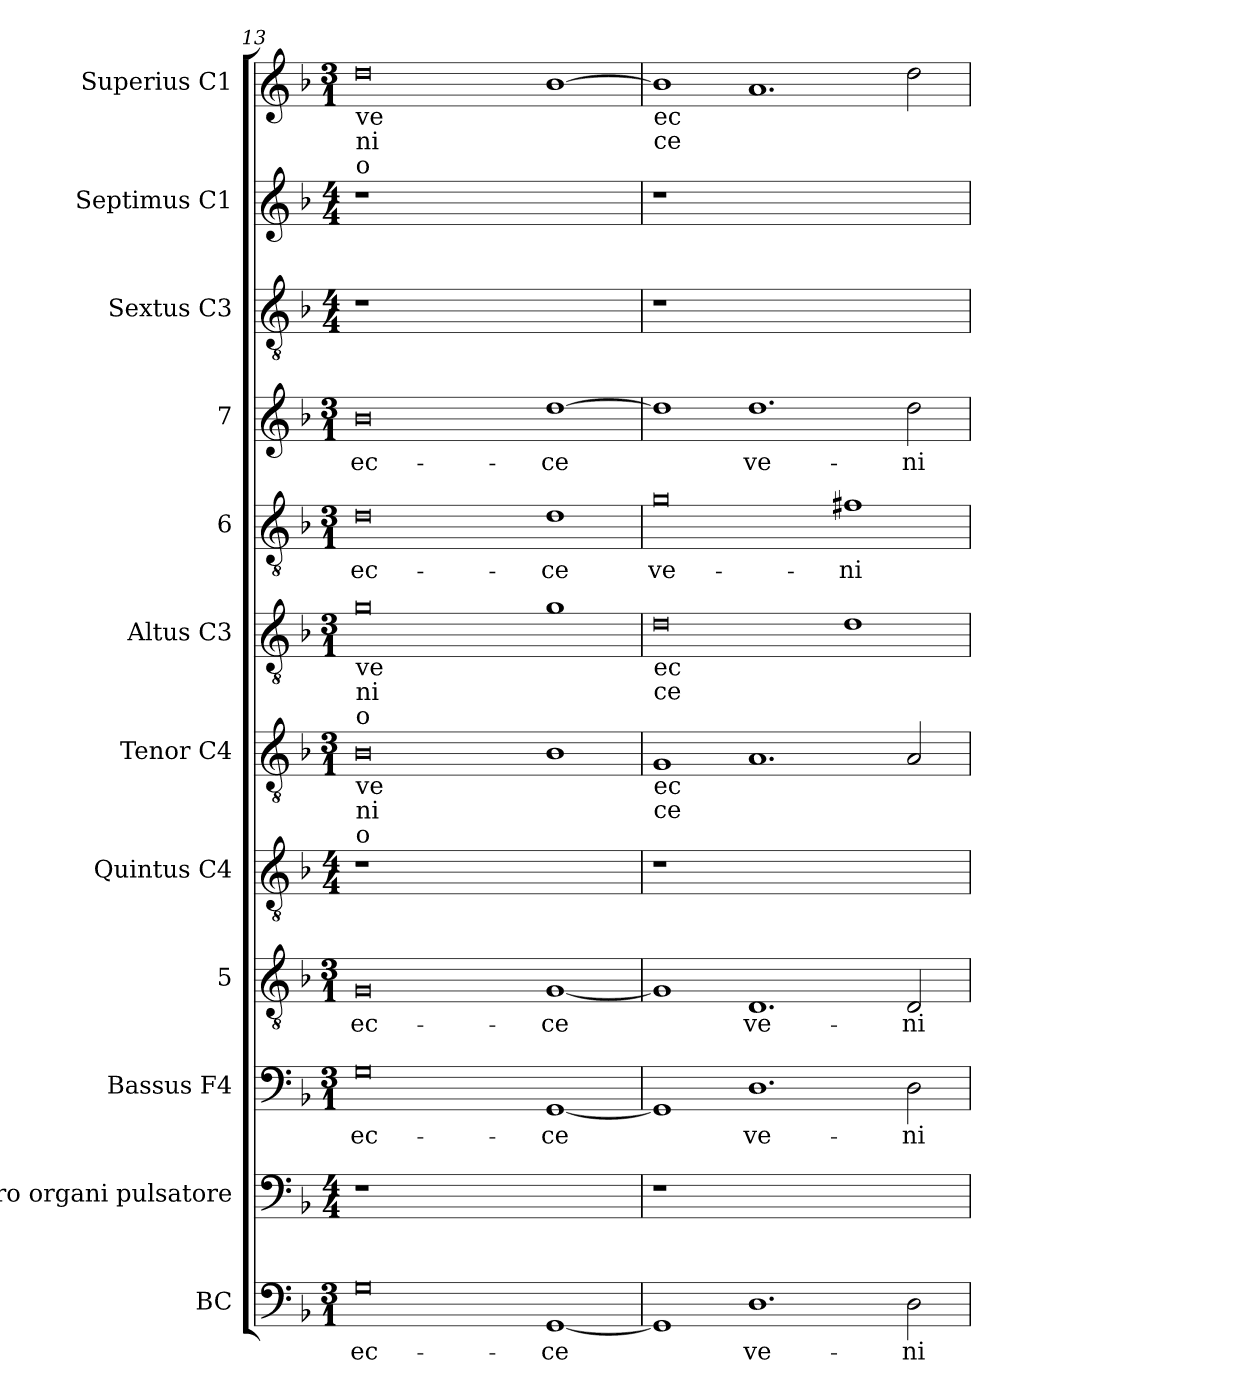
**kern	**text	**kern	**kern	**text	**kern	**text	**kern	**kern	**kern	**kern	**text	**kern	**text	**kern	**kern	**kern
*part12	*part12	*part11	*part10	*part10	*part9	*part9	*part8	*part7	*part6	*part5	*part5	*part4	*part4	*part3	*part2	*part1
*staff12	*staff12	*staff11	*staff10	*staff10	*staff9	*staff9	*staff8	*staff7	*staff6	*staff5	*staff5	*staff4	*staff4	*staff3	*staff2	*staff1
*I"BC	*	*I"pro organi  pulsatore	*I"Bassus  F4	*	*I"5	*	*I"Quintus  C4	*I"Tenor  C4	*I"Altus  C3	*I"6	*	*I"7	*	*I"Sextus  C3	*I"Septimus  C1	*I"Superius  C1
*I'BC	*	*	*I'B	*	*	*	*	*I'T	*I'A	*	*	*	*	*	*	*I'S
*clefF4	*	*clefF4	*clefF4	*	*clefGv2	*	*clefGv2	*clefGv2	*clefGv2	*clefGv2	*	*clefG2	*	*clefGv2	*clefG2	*clefG2
*k[b-]	*	*k[b-]	*k[b-]	*	*k[b-]	*	*k[b-]	*k[b-]	*k[b-]	*k[b-]	*	*k[b-]	*	*k[b-]	*k[b-]	*k[b-]
*F:	*	*F:	*F:	*	*F:	*	*F:	*F:	*F:	*F:	*	*F:	*	*F:	*F:	*F:
*M3/1	*	*M4/4	*M3/1	*	*M3/1	*	*M4/4	*M3/1	*M3/1	*M3/1	*	*M3/1	*	*M4/4	*M4/4	*M3/1
=13	=13	=13	=13	=13	=13	=13	=13	=13	=13	=13	=13	=13	=13	=13	=13	=13
!	!	!	!	!	!	!	!	!	!	!	!	!	!	!	!	!LO:TX:b:t=ve
!	!	!	!	!	!	!	!	!	!	!	!	!	!	!	!	!LO:TX:b:t=ni
!	!	!	!	!	!	!	!	!	!	!	!	!	!	!	!	!LO:TX:b:t=o
!	!	!	!	!	!	!	!	!	!LO:TX:b:t=ve	!	!	!	!	!	!	!
!	!	!	!	!	!	!	!	!	!LO:TX:b:t=ni	!	!	!	!	!	!	!
!	!	!	!	!	!	!	!	!	!LO:TX:b:t=o	!	!	!	!	!	!	!
!	!	!	!	!	!	!	!	!LO:TX:b:t=ve	!	!	!	!	!	!	!	!
!	!	!	!	!	!	!	!	!LO:TX:b:t=ni	!	!	!	!	!	!	!	!
!	!	!	!	!	!	!	!	!LO:TX:b:t=o	!	!	!	!	!	!	!	!
!	!LO:LY:a:cj	!	!	!LO:LY:b:cj	!	!LO:LY:b:cj	!	!	!	!	!LO:LY:b:cj	!	!LO:LY:b:cj	!	!	!
0G	ec-	1r	0G	ec-	0G	ec-	1r	0B-	0g	0d	ec-	0b-	ec-	1r	1r	0dd
.	.	0ryy	.	.	.	.	0ryy	.	.	.	.	.	.	0ryy	0ryy	.
!	!LO:LY:a:cj	!	!	!LO:LY:b:cj	!	!LO:LY:b:cj	!	!	!	!	!LO:LY:b:cj	!	!LO:LY:b:cj	!	!	!
[<1GG	-ce	.	[<1GG	-ce	[<1G	-ce	.	1B-	1g	1d	-ce	[>1dd	-ce	.	.	[>1b-
=14	=14	=14	=14	=14	=14	=14	=14	=14	=14	=14	=14	=14	=14	=14	=14	=14
!	!	!	!	!	!	!	!	!	!	!	!	!	!	!	!	!LO:TX:b:t=ec
!	!	!	!	!	!	!	!	!	!	!	!	!	!	!	!	!LO:TX:b:t=ce
!	!	!	!	!	!	!	!	!	!LO:TX:b:t=ec	!	!	!	!	!	!	!
!	!	!	!	!	!	!	!	!	!LO:TX:b:t=ce	!	!	!	!	!	!	!
!	!	!	!	!	!	!	!	!LO:TX:b:t=ec	!	!	!	!	!	!	!	!
!	!	!	!	!	!	!	!	!LO:TX:b:t=ce	!	!	!	!	!	!	!	!
!	!LO:LY:a:cj	!	!	!LO:LY:b:cj	!	!LO:LY:b:cj	!	!	!	!	!LO:LY:b:cj	!	!LO:LY:b:cj	!	!	!
1GG]	.	1r	1GG]	.	1G]	.	1r	1G	0d	0g	ve-	1dd]	.	1r	1r	1b-]
!	!LO:LY:a:cj	!	!	!LO:LY:b:cj	!	!LO:LY:b:cj	!	!	!	!	!	!	!LO:LY:b:cj	!	!	!
1.D	ve-	0ryy	1.D	ve-	1.D	ve-	0ryy	1.A	.	.	.	1.dd	ve-	0ryy	0ryy	1.a
!	!	!	!	!	!	!	!	!	!	!	!LO:LY:b:cj	!	!	!	!	!
.	.	.	.	.	.	.	.	.	1d	1f#X	-ni-	.	.	.	.	.
!	!LO:LY:a:cj	!	!	!LO:LY:b:cj	!	!LO:LY:b:cj	!	!	!	!	!	!	!LO:LY:b:cj	!	!	!
2D\	-ni-	.	2D\	-ni-	2D/	-ni-	.	2A/	.	.	.	2dd\	-ni-	.	.	2dd\
=	=	=	=	=	=	=	=	=	=	=	=	=	=	=	=	=
*-	*-	*-	*-	*-	*-	*-	*-	*-	*-	*-	*-	*-	*-	*-	*-	*-
